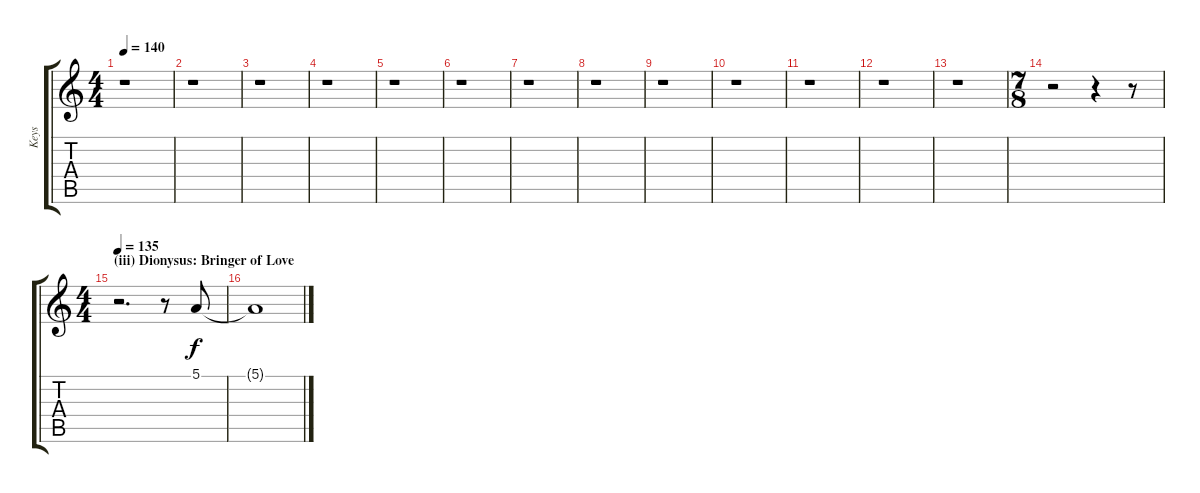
\track ("Keys" "Keys") {instrument fx2soundtrack}
\staff {score tabs}
\tuning (E4 B3 G3 D3 A2 E2) {hide}
\ts (4 4)
\tempo 140
\clef g2
\ks c
r.1{dy f} |
r.1 |
r.1 |
r.1 |
r.1 |
r.1 |
r.1 |
r.1 |
r.1 |
r.1 |
r.1 |
r.1 |
r.1 |
\ts (7 8)
r.2 r.4 r.8 |
\ts (4 4)
\section ("" "(iii) Dionysus: Bringer of Love")
\tempo 135
r.2{d} r.8 5.1.8{balance 15 instrument reversecymbal} |
5.1{t}.1
